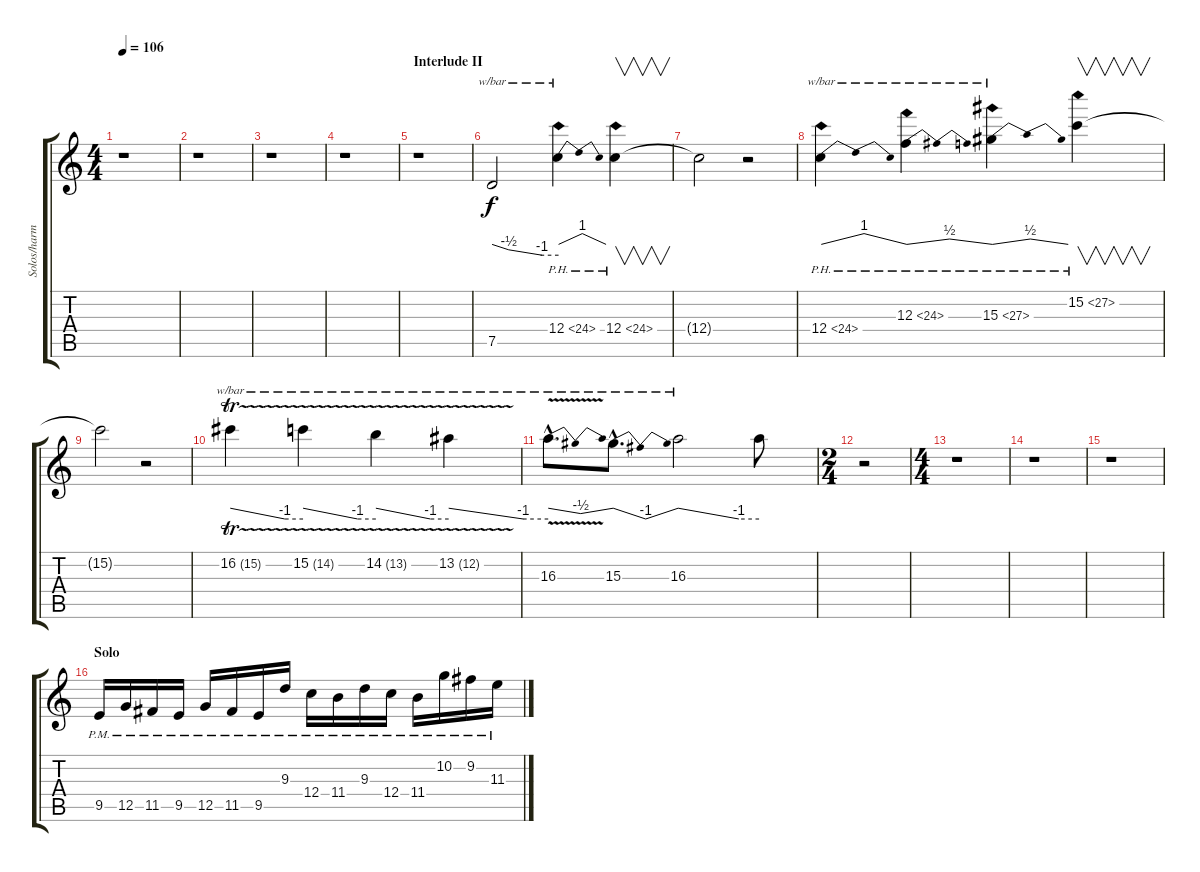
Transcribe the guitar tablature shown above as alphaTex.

\track ("Solos/harmonies" "Solos/harm") {instrument overdrivenguitar}
\staff {score tabs}
\tuning (D4 A3 F3 C3 G2 D2) {hide}
\ts (4 4)
\tempo 106
\clef g2
\ks c
r.1{dy f} |
r.1 |
r.1 |
r.1 |
\section ("" "Interlude II")
r.1 |
7.5.2{tbe (custom default 0 0 15 -2 45 -4 60 -4)} 12.4{ph 12}.4{tbe (dip default 0 0 30 4 60 0)} 12.4{ph 12}.4{v} |
12.4{t}.2 r.2 |
12.4{ph 12}.4{tbe (dip default 0 0 30 4 60 0)} 12.3{ph 12}.4{tbe (dip default 0 0 30 2 60 0)} 15.3{ph 12}.4{tbe (dip default 0 0 30 2 60 0)} 15.2{ph 12}.4{v} |
15.2{t}.2 r.2 |
16.2{tr (15 32)}.4{tbe (custom default 0 0 45 -4 60 -4)} 15.2{tr (14 32)}.4{tbe (custom default 0 0 45 -4 60 -4)} 14.2{tr (13 32)}.4{tbe (custom default 0 0 45 -4 60 -4)} 13.2{tr (12 32)}.4{tbe (custom default 0 0 45 -4 60 -4)} |
16.3{v hac}.8{d tbe (dip default 0 0 30 -2 60 0)} 15.3{hac}.8{d tbe (dip default 0 0 30 -4 60 0)} 16.3.2{tbe (custom default 0 0 45 -4 60 -4)} 16.3{t}.8 |
\ts (2 4)
r.2 |
\ts (4 4)
r.1 |
r.1 |
r.1 |
\section ("" "Solo")
9.5{pm}.16{volume 14} 12.5{pm}.16 11.5{pm}.16 9.5{pm}.16 12.5{pm}.16 11.5{pm}.16 9.5{pm}.16 9.3{pm}.16 12.4{pm}.16 11.4{pm}.16 9.3{pm}.16 12.4{pm}.16 11.4{pm}.16 10.2{pm}.16 9.2{pm}.16 11.3{pm}.16
